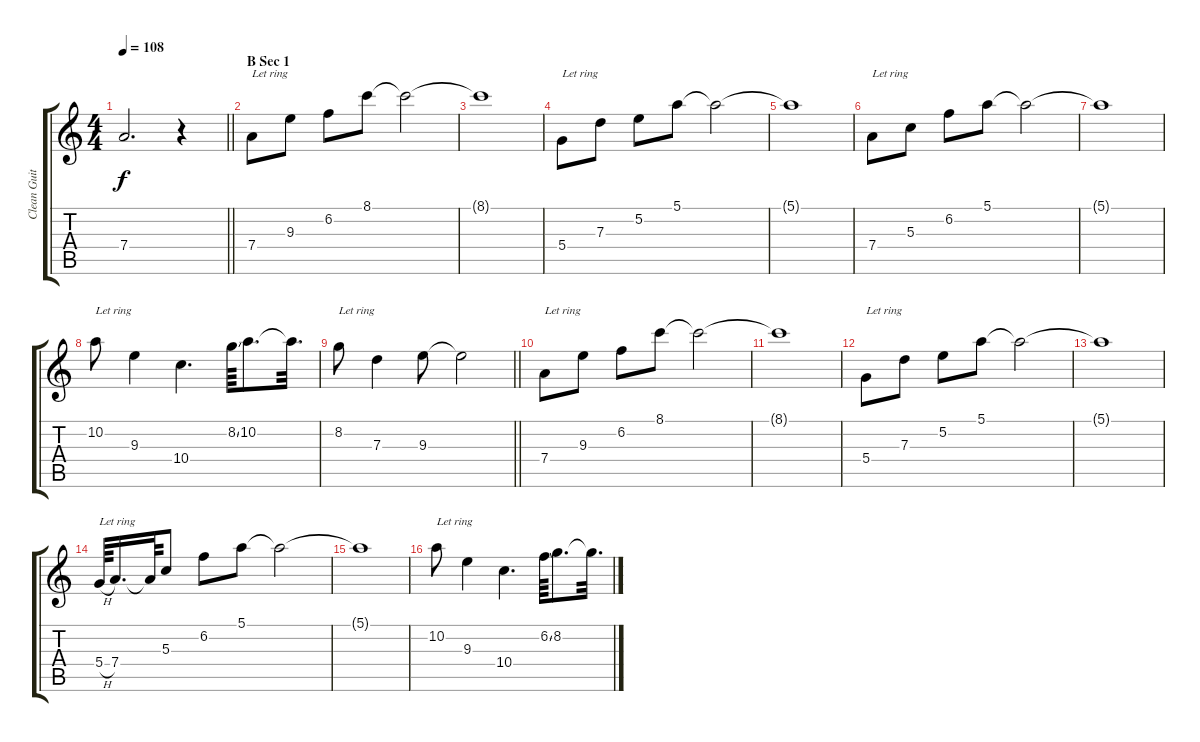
\track ("Clean Guitar" "Clean Guit") {instrument electricguitarclean}
\staff {score tabs}
\tuning (E4 B3 G3 D3 A2 E2) {hide}
\ts (4 4)
\tempo 108
\clef g2
\barLineRight lightlight
\ks c
7.4.2{d dy f} r.4 |
\section ("" "B Sec 1")
7.4.8{txt "Let ring "} 9.3.8 6.2.8 8.1.8 8.1{t}.2 |
8.1{t}.1 |
5.4.8{txt "Let ring"} 7.3.8 5.2.8 5.1.8 5.1{t}.2 |
5.1{t}.1 |
7.4.8{txt "Let ring"} 5.3.8 6.2.8 5.1.8 5.1{t}.2 |
5.1{t}.1 |
10.2.8{txt "Let ring "} 9.3.4 10.4.4{d} 8.2{ss}.64 10.2.8{d} 10.2{t}.32{d} |
\barLineRight lightlight
8.2.8{txt "Let ring "} 7.3.4 9.3.8 9.3{t}.2 |
\section ("" "")
7.4.8{txt "Let ring "} 9.3.8 6.2.8 8.1.8 8.1{t}.2 |
8.1{t}.1 |
5.4.8{txt "Let ring"} 7.3.8 5.2.8 5.1.8 5.1{t}.2 |
5.1{t}.1 |
5.4{h}.64{txt "Let ring"} 7.4.16{d} 7.4{t}.64 5.3.8 6.2.8 5.1.8 5.1{t}.2 |
5.1{t}.1 |
10.2.8{txt "Let ring "} 9.3.4 10.4.4{d} 6.2{ss}.64 8.2.8{d} 8.2{t}.32{d}
